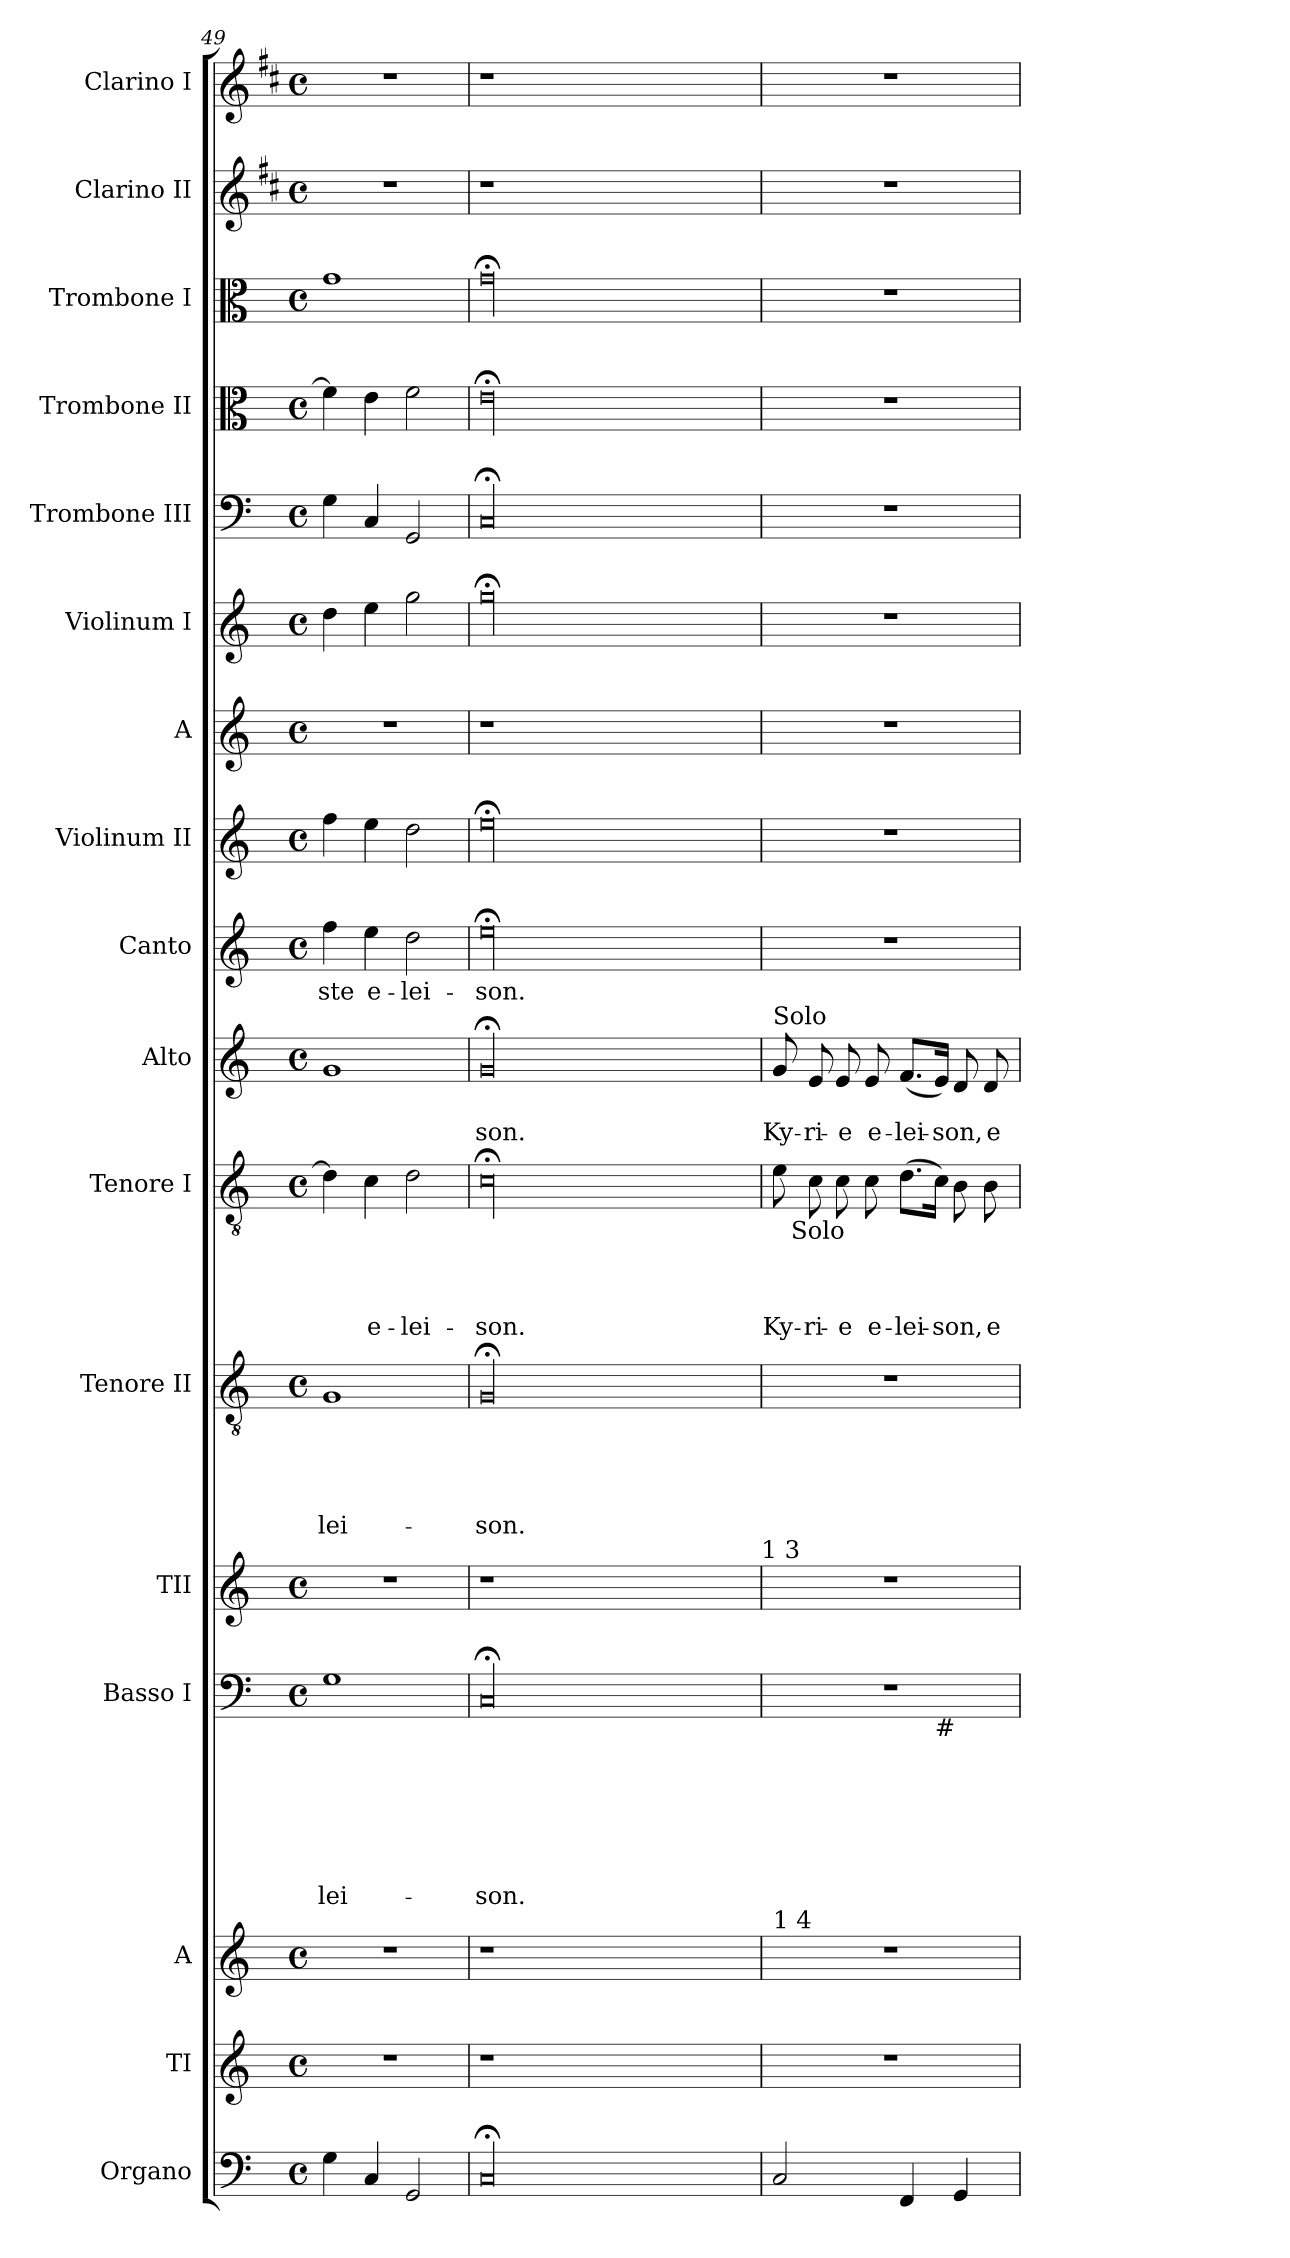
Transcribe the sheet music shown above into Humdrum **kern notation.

**kern	**kern	**kern	**kern	**text	**text	**text	**text	**text	**text	**text	**kern	**kern	**text	**text	**text	**text	**text	**kern	**text	**text	**text	**text	**kern	**text	**text	**kern	**text	**kern	**kern	**kern	**kern	**kern	**kern	**kern	**kern
*part17	*part16	*part15	*part14	*part14	*part14	*part14	*part14	*part14	*part14	*part14	*part13	*part12	*part12	*part12	*part12	*part12	*part12	*part11	*part11	*part11	*part11	*part11	*part10	*part10	*part10	*part9	*part9	*part8	*part7	*part6	*part5	*part4	*part3	*part2	*part1
*staff17	*staff16	*staff15	*staff14	*staff14	*staff14	*staff14	*staff14	*staff14	*staff14	*staff14	*staff13	*staff12	*staff12	*staff12	*staff12	*staff12	*staff12	*staff11	*staff11	*staff11	*staff11	*staff11	*staff10	*staff10	*staff10	*staff9	*staff9	*staff8	*staff7	*staff6	*staff5	*staff4	*staff3	*staff2	*staff1
*I"Organo	*I"TI	*I"A	*I"Basso I	*	*	*	*	*	*	*	*I"TII	*I"Tenore II	*	*	*	*	*	*I"Tenore I	*	*	*	*	*I"Alto	*	*	*I"Canto	*	*I"Violinum II	*I"A	*I"Violinum I	*I"Trombone III	*I"Trombone II	*I"Trombone I	*I"Clarino II	*I"Clarino I
*I'O	*I'TI	*I'A	*I'B I	*	*	*	*	*	*	*	*I'TII	*I'TII	*	*	*	*	*	*I'TI	*	*	*	*	*I'A	*	*	*I'C	*	*I'V II	*I'A	*I'V I	*I'Trb III	*I'Trb II	*I'Trb I	*I'Cla II	*I'Cla I
*clefF4	*clefG2	*clefG2	*clefF4	*	*	*	*	*	*	*	*clefG2	*clefGv2	*	*	*	*	*	*clefGv2	*	*	*	*	*clefG2	*	*	*clefG2	*	*clefG2	*clefG2	*clefG2	*clefF4	*clefC3	*clefC3	*clefG2	*clefG2
*	*	*	*	*	*	*	*	*	*	*	*	*	*	*	*	*	*	*	*	*	*	*	*	*	*	*	*	*	*	*	*	*	*	*ITrd1c2	*ITrd1c2
*k[]	*k[]	*k[]	*k[]	*	*	*	*	*	*	*	*k[]	*k[]	*	*	*	*	*	*k[]	*	*	*	*	*k[]	*	*	*k[]	*	*k[]	*k[]	*k[]	*k[]	*k[]	*k[]	*k[]	*k[]
*C:	*C:	*C:	*C:	*	*	*	*	*	*	*	*C:	*C:	*	*	*	*	*	*C:	*	*	*	*	*C:	*	*	*C:	*	*C:	*C:	*C:	*C:	*C:	*C:	*C:	*C:
*M4/4	*M4/4	*M4/4	*M4/4	*	*	*	*	*	*	*	*M4/4	*M4/4	*	*	*	*	*	*M4/4	*	*	*	*	*M4/4	*	*	*M4/4	*	*M4/4	*M4/4	*M4/4	*M4/4	*M4/4	*M4/4	*M4/4	*M4/4
*met(c)	*met(c)	*met(c)	*met(c)	*	*	*	*	*	*	*	*met(c)	*met(c)	*	*	*	*	*	*met(c)	*	*	*	*	*met(c)	*	*	*met(c)	*	*met(c)	*met(c)	*met(c)	*met(c)	*met(c)	*met(c)	*met(c)	*met(c)
=49	=49	=49	=49	=49	=49	=49	=49	=49	=49	=49	=49	=49	=49	=49	=49	=49	=49	=49	=49	=49	=49	=49	=49	=49	=49	=49	=49	=49	=49	=49	=49	=49	=49	=49	=49
!	!	!	!	!	!	!	!	!	!	!LO:LY:b	!	!	!	!	!	!	!LO:LY:b	!	!	!	!	!	!	!	!	!	!LO:LY:b	!	!	!	!	!	!	!	!
4G\	1r	1r	1G	.	.	.	.	.	.	-lei-	1r	1G	.	.	.	.	-lei-	4d\]	.	.	.	.	1g	.	.	4ff\	-ste	4ff\	1r	4dd\	4G\	4f\]	1g	1r	1r
!	!	!	!	!	!	!	!	!	!	!	!	!	!	!	!	!	!	!	!	!	!	!LO:LY:b	!	!	!	!	!LO:LY:b	!	!	!	!	!	!	!	!
4C/	.	.	.	.	.	.	.	.	.	.	.	.	.	.	.	.	.	4c\	.	.	.	e-	.	.	.	4ee\	e-	4ee\	.	4ee\	4C/	4e\	.	.	.
!	!	!	!	!	!	!	!	!	!	!	!	!	!	!	!	!	!	!	!	!	!	!LO:LY:b	!	!	!	!	!LO:LY:b	!	!	!	!	!	!	!	!
2GG</	.	.	.	.	.	.	.	.	.	.	.	.	.	.	.	.	.	2d\	.	.	.	-lei-	.	.	.	2dd\	-lei-	2dd\	.	2gg\	2GG/	2f\	.	.	.
=50	=50	=50	=50	=50	=50	=50	=50	=50	=50	=50	=50	=50	=50	=50	=50	=50	=50	=50	=50	=50	=50	=50	=50	=50	=50	=50	=50	=50	=50	=50	=50	=50	=50	=50	=50
!	!	!	!	!	!	!	!	!	!	!LO:LY:b	!	!	!	!	!	!	!LO:LY:b	!	!	!	!	!LO:LY:b	!	!	!LO:LY:b	!	!LO:LY:b	!	!	!	!	!	!	!	!
00C;	1r	1r	00C;	.	.	.	.	.	.	-son.	1r	00G;	.	.	.	.	-son.	00c;<	.	.	.	-son.	00g;	.	-son.	00ee;<	-son.	00ee;<	1r	00gg;<	00C;	00e;<	00g;<	1r	1r
.	0.ryy	0.ryy	.	.	.	.	.	.	.	.	0.ryy	.	.	.	.	.	.	.	.	.	.	.	.	.	.	.	.	.	0.ryy	.	.	.	.	0.ryy	0.ryy
!	!	!	!	!	!	!	!	!	!	!	!LO:TX:a:t=1 3	!	!	!	!	!	!	!	!	!	!	!	!	!	!	!	!	!	!	!	!	!	!	!	!
!!LO:PB:g=z
=51	=51	=51	=51	=51	=51	=51	=51	=51	=51	=51	=51	=51	=51	=51	=51	=51	=51	=51	=51	=51	=51	=51	=51	=51	=51	=51	=51	=51	=51	=51	=51	=51	=51	=51	=51
!	!	!	!	!	!	!	!	!	!	!	!	!	!	!	!	!	!	!	!	!	!	!	!LO:TX:a:t=Solo	!	!	!	!	!	!	!	!	!	!	!	!
!	!	!LO:TX:a:t=1 4	!	!	!	!	!	!	!	!	!	!	!	!	!	!	!	!	!	!	!	!	!	!	!	!	!	!	!	!	!	!	!	!	!
!	!	!	!	!	!	!	!	!	!	!	!	!	!	!	!	!	!	!	!	!	!	!LO:LY:b	!	!	!LO:LY:b	!	!	!	!	!	!	!	!	!	!
*	*	*	*^	*	*	*	*	*	*	*	*	*	*	*	*	*	*	*^	*	*	*	*	*	*	*	*	*	*	*	*	*	*	*	*	*
2C/	1r	1r	1r	2ryy	.	.	.	.	.	.	.	1r	1r	.	.	.	.	.	8e\	16ryy	.	.	.	Ky-	8g/	.	Ky-	1r	.	1r	1r	1r	1r	1r	1r	1r	1r
!	!	!	!	!	!	!	!	!	!	!	!	!	!	!	!	!	!	!	!	!LO:TX:b:t=Solo	!	!	!	!	!	!	!	!	!	!	!	!	!	!	!	!	!
.	.	.	.	.	.	.	.	.	.	.	.	.	.	.	.	.	.	.	.	2...ryy	.	.	.	.	.	.	.	.	.	.	.	.	.	.	.	.	.
!	!	!	!	!	!	!	!	!	!	!	!	!	!	!	!	!	!	!	!	!	!	!	!	!LO:LY:b:rj	!	!	!LO:LY:b:rj	!	!	!	!	!	!	!	!	!	!
.	.	.	.	.	.	.	.	.	.	.	.	.	.	.	.	.	.	.	8c\	.	.	.	.	-ri-	8e/	.	-ri-	.	.	.	.	.	.	.	.	.	.
!	!	!	!	!	!	!	!	!	!	!	!	!	!	!	!	!	!	!	!	!	!	!	!	!LO:LY:b	!	!	!LO:LY:b	!	!	!	!	!	!	!	!	!	!
.	.	.	.	.	.	.	.	.	.	.	.	.	.	.	.	.	.	.	8c\	.	.	.	.	-e	8e/	.	-e	.	.	.	.	.	.	.	.	.	.
!	!	!	!	!	!	!	!	!	!	!	!	!	!	!	!	!	!	!	!	!	!	!	!	!LO:LY:b	!	!	!LO:LY:b	!	!	!	!	!	!	!	!	!	!
.	.	.	.	.	.	.	.	.	.	.	.	.	.	.	.	.	.	.	8c\	.	.	.	.	e-	8e/	.	e-	.	.	.	.	.	.	.	.	.	.
!	!	!	!	!	!	!	!	!	!	!	!	!	!	!	!	!	!	!	!	!	!	!	!	!LO:LY:b	!	!	!LO:LY:b	!	!	!	!	!	!	!	!	!	!
4FF</	.	.	.	8.ryy	.	.	.	.	.	.	.	.	.	.	.	.	.	.	(>8.d\L	.	.	.	.	-lei-	(<8.f/L	.	-lei-	.	.	.	.	.	.	.	.	.	.
!	!	!	!	!LO:TX:b:t=#	!	!	!	!	!	!	!	!	!	!	!	!	!	!	!	!	!	!	!	!	!	!	!	!	!	!	!	!	!	!	!	!	!
.	.	.	.	4ryy	.	.	.	.	.	.	.	.	.	.	.	.	.	.	16c\Jk)	.	.	.	.	.	16e/Jk)	.	.	.	.	.	.	.	.	.	.	.	.
!	!	!	!	!	!	!	!	!	!	!	!	!	!	!	!	!	!	!	!	!	!	!	!	!LO:LY:b	!	!	!LO:LY:b	!	!	!	!	!	!	!	!	!	!
4GG/	.	.	.	.	.	.	.	.	.	.	.	.	.	.	.	.	.	.	8B\	.	.	.	.	-son,	8d/	.	-son,	.	.	.	.	.	.	.	.	.	.
!	!	!	!	!	!	!	!	!	!	!	!	!	!	!	!	!	!	!	!	!	!	!	!	!LO:LY:b	!	!	!LO:LY:b	!	!	!	!	!	!	!	!	!	!
.	.	.	.	.	.	.	.	.	.	.	.	.	.	.	.	.	.	.	8B\	.	.	.	.	e-	8d/	.	e-	.	.	.	.	.	.	.	.	.	.
.	.	.	.	16ryy	.	.	.	.	.	.	.	.	.	.	.	.	.	.	.	.	.	.	.	.	.	.	.	.	.	.	.	.	.	.	.	.	.
*	*	*	*v	*v	*	*	*	*	*	*	*	*	*	*	*	*	*	*	*v	*v	*	*	*	*	*	*	*	*	*	*	*	*	*	*	*	*	*
=	=	=	=	=	=	=	=	=	=	=	=	=	=	=	=	=	=	=	=	=	=	=	=	=	=	=	=	=	=	=	=	=	=	=	=
*-	*-	*-	*-	*-	*-	*-	*-	*-	*-	*-	*-	*-	*-	*-	*-	*-	*-	*-	*-	*-	*-	*-	*-	*-	*-	*-	*-	*-	*-	*-	*-	*-	*-	*-	*-
